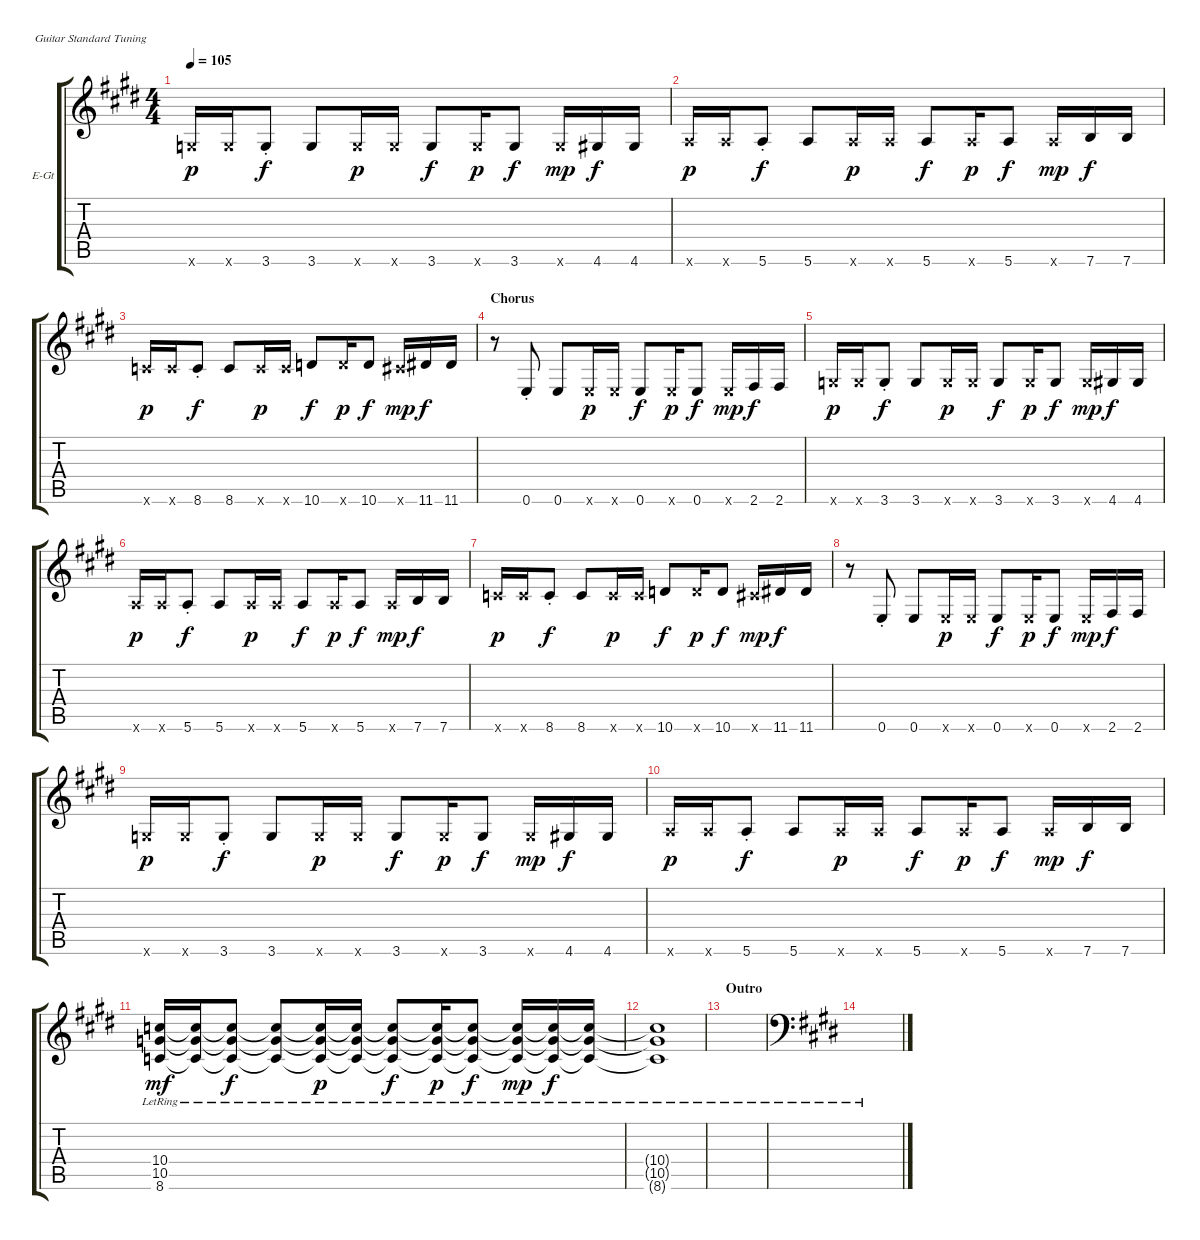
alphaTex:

\defaultSystemsLayout 4
\bracketExtendMode groupsimilarinstruments
\firstSystemTrackNameOrientation horizontal
\otherSystemsTrackNameOrientation horizontal
\track ("Guitar 1" "E-Gt") {instrument electricguitarclean}
\staff {score tabs}
\tuning (E4 B3 G3 D3 A2 E2)
\ts (4 4)
\tempo 105
\clef g2
\ks e
3.6{x}.16{dy p} 3.6{x}.16 3.6{st}.8{dy f} 3.6.8 3.6{x}.16{dy p} 3.6{x}.16 3.6.8{dy f} 3.6{x}.16{dy p} 3.6.8{dy f} 3.6{x}.16{dy mp} 4.6.16{dy f} 4.6.16 |
5.6{x}.16{dy p} 5.6{x}.16 5.6{st}.8{dy f} 5.6.8 5.6{x}.16{dy p} 5.6{x}.16 5.6.8{dy f} 5.6{x}.16{dy p} 5.6.8{dy f} 5.6{x}.16{dy mp} 7.6.16{dy f} 7.6.16 |
8.6{x}.16{dy p} 8.6{x}.16 8.6{st}.8{dy f} 8.6.8 8.6{x}.16{dy p} 8.6{x}.16 10.6.8{dy f} 10.6{x}.16{dy p} 10.6.8{dy f} 9.6{x}.16{dy mp} 11.6.16{dy f} 11.6.16 |
\section ("" "Chorus")
r.8 0.6{st}.8 0.6.8 0.6{x}.16{dy p} 0.6{x}.16 0.6.8{dy f} 0.6{x}.16{dy p} 0.6.8{dy f} 0.6{x}.16{dy mp} 2.6.16{dy f} 2.6.16 |
3.6{x}.16{dy p} 3.6{x}.16 3.6{st}.8{dy f} 3.6.8 3.6{x}.16{dy p} 3.6{x}.16 3.6.8{dy f} 3.6{x}.16{dy p} 3.6.8{dy f} 3.6{x}.16{dy mp} 4.6.16{dy f} 4.6.16 |
5.6{x}.16{dy p} 5.6{x}.16 5.6{st}.8{dy f} 5.6.8 5.6{x}.16{dy p} 5.6{x}.16 5.6.8{dy f} 5.6{x}.16{dy p} 5.6.8{dy f} 5.6{x}.16{dy mp} 7.6.16{dy f} 7.6.16 |
8.6{x}.16{dy p} 8.6{x}.16 8.6{st}.8{dy f} 8.6.8 8.6{x}.16{dy p} 8.6{x}.16 10.6.8{dy f} 10.6{x}.16{dy p} 10.6.8{dy f} 9.6{x}.16{dy mp} 11.6.16{dy f} 11.6.16 |
r.8 0.6{st}.8 0.6.8 0.6{x}.16{dy p} 0.6{x}.16 0.6.8{dy f} 0.6{x}.16{dy p} 0.6.8{dy f} 0.6{x}.16{dy mp} 2.6.16{dy f} 2.6.16 |
3.6{x}.16{dy p} 3.6{x}.16 3.6{st}.8{dy f} 3.6.8 3.6{x}.16{dy p} 3.6{x}.16 3.6.8{dy f} 3.6{x}.16{dy p} 3.6.8{dy f} 3.6{x}.16{dy mp} 4.6.16{dy f} 4.6.16 |
5.6{x}.16{dy p} 5.6{x}.16 5.6{st}.8{dy f} 5.6.8 5.6{x}.16{dy p} 5.6{x}.16 5.6.8{dy f} 5.6{x}.16{dy p} 5.6.8{dy f} 5.6{x}.16{dy mp} 7.6.16{dy f} 7.6.16 |
(8.6{lr} 10.5{lr} 10.4{lr}).16{dy mf} (10.4{lr t} 10.5{lr t} 8.6{lr t}).16 (10.4{lr t} 10.5{lr t} 8.6{lr t}).8{dy f} (10.4{lr t} 10.5{lr t} 8.6{lr t}).8 (10.4{lr t} 10.5{lr t} 8.6{lr t}).16{dy p} (10.4{lr t} 10.5{lr t} 8.6{lr t}).16 (10.4{lr t} 10.5{lr t} 8.6{lr t}).8{dy f} (10.4{lr t} 10.5{lr t} 8.6{lr t}).16{dy p} (10.4{lr t} 10.5{lr t} 8.6{lr t}).8{dy f} (10.4{lr t} 10.5{lr t} 8.6{lr t}).16{dy mp} (10.4{lr t} 10.5{lr t} 8.6{lr t}).16{dy f} (10.4{lr t} 10.5{lr t} 8.6{lr t}).16 |
(8.6{lr t} 10.5{lr t} 10.4{lr t}).1 |
\section ("" "Outro")
|
\clef f4
